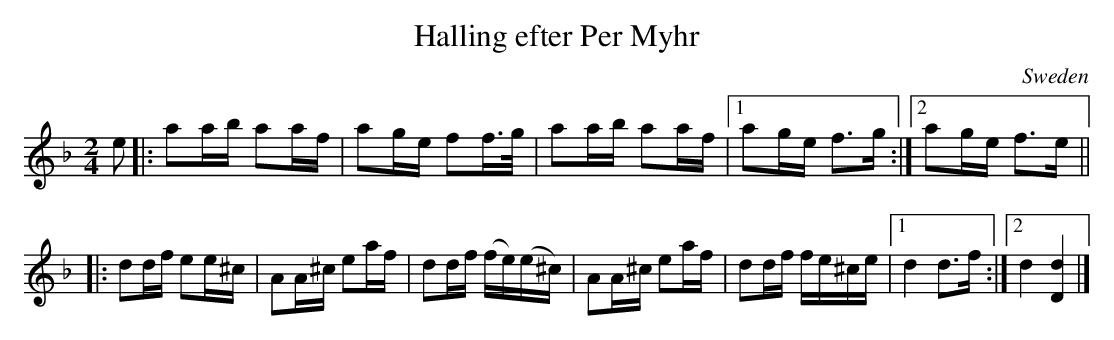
X:1
T:Halling efter Per Myhr
L:1/16
M:2/4
O:Sweden
K:D minor
e2|:\
a2ab a2af | a2ge f2f>g |\
a2ab a2af |1 a2ge f3g :|2a2ge f3e ||
|:\
d2df e2e^c | A2A^c e2af |\
d2df (fe)(e^c) | A2A^c e2af | \
d2df fe^ce |1 d4 d3f :|2 d4[D4d4]|]
